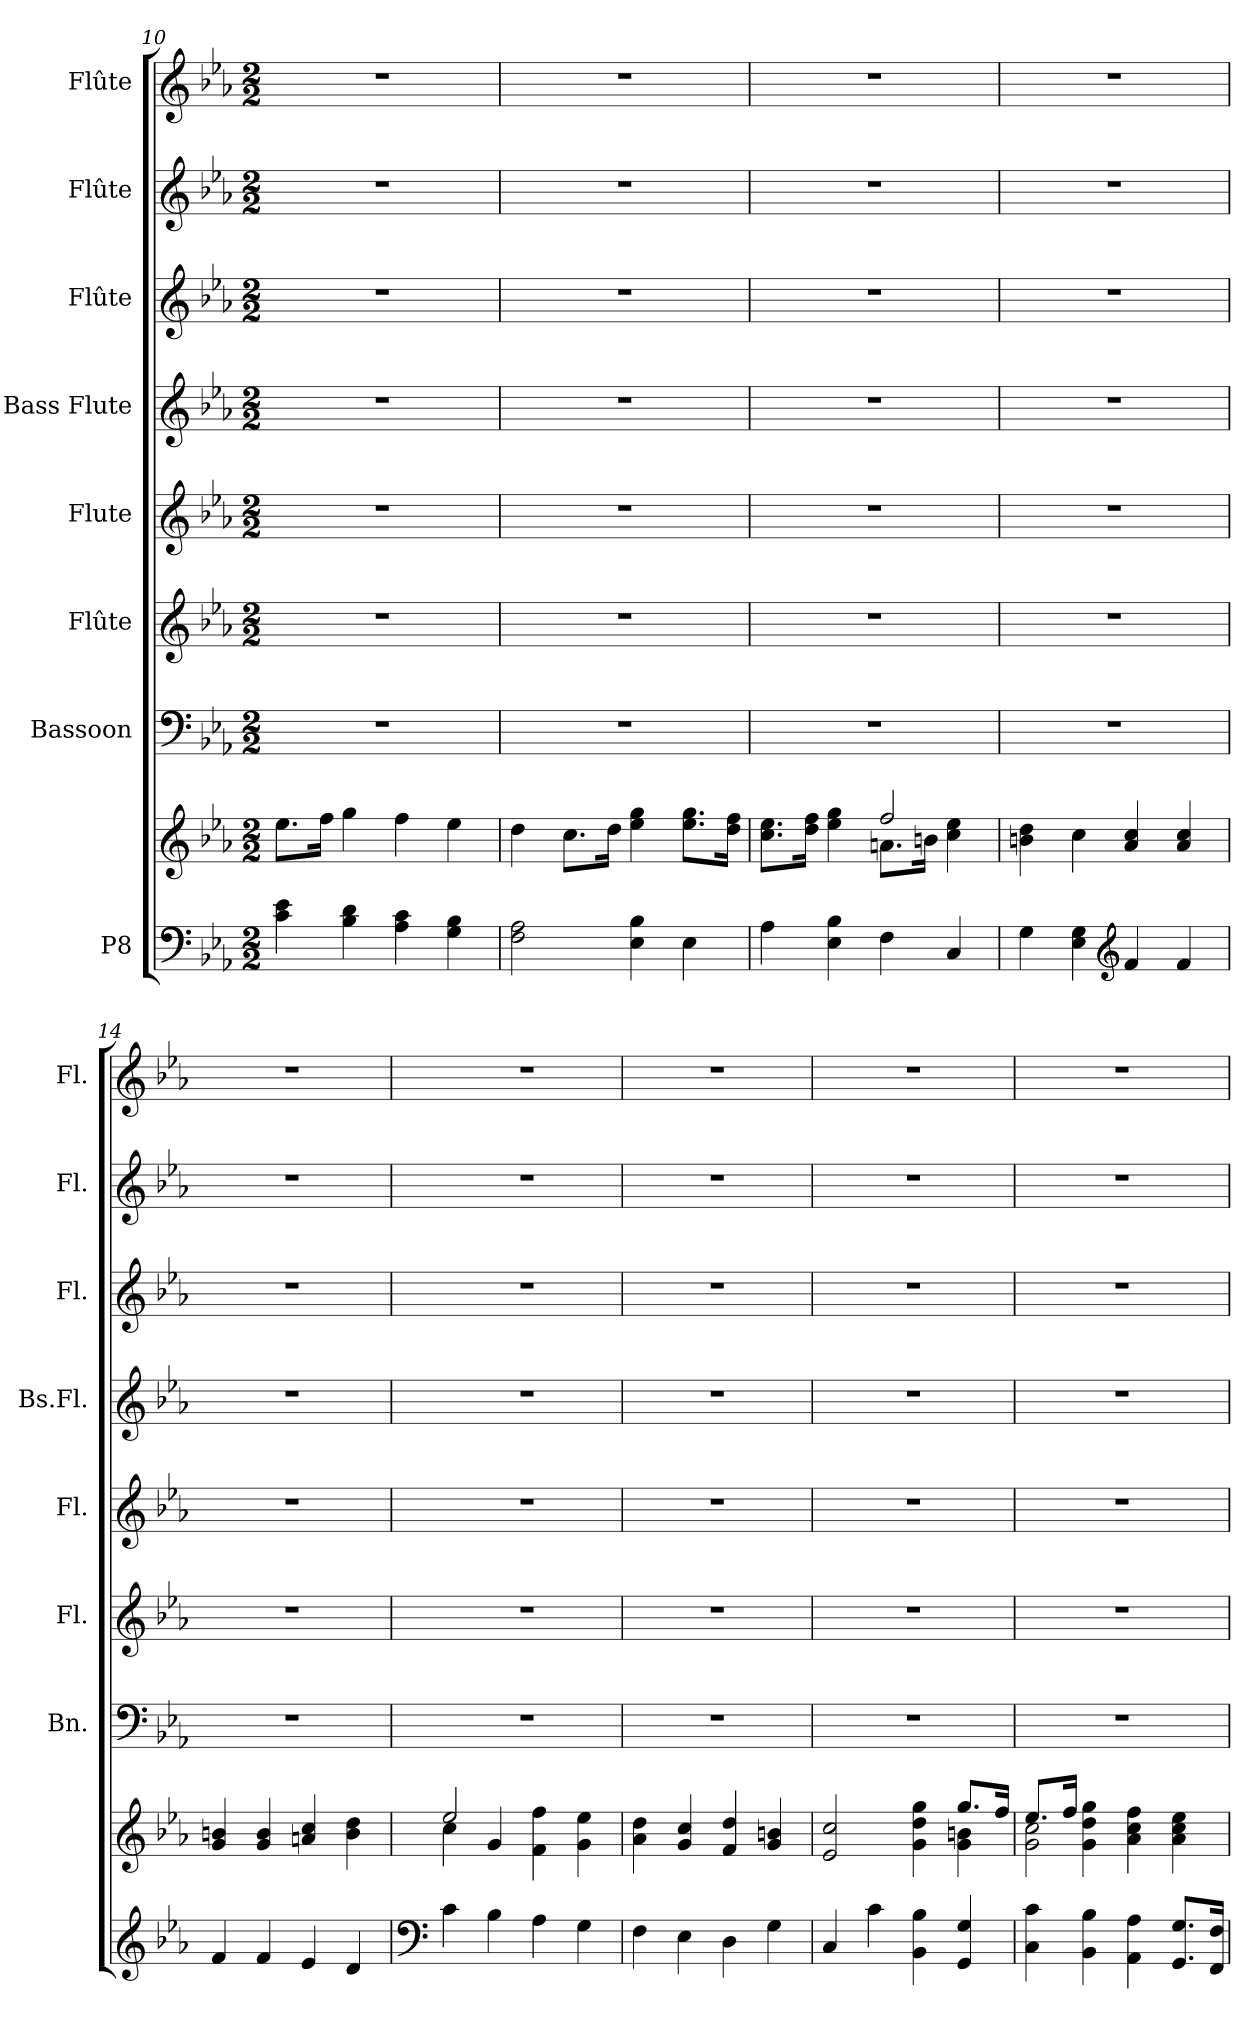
**kern	**kern	**kern	**kern	**kern	**kern	**kern	**kern	**kern
*part8	*part8	*part7	*part6	*part5	*part4	*part3	*part2	*part1
*staff9	*staff8	*staff7	*staff6	*staff5	*staff4	*staff3	*staff2	*staff1
*I"P8	*	*I"Bassoon	*I"Flûte	*I"Flute	*I"Bass Flute	*I"Flûte	*I"Flûte	*I"Flûte
*	*	*I'Bn.	*I'Fl.	*I'Fl.	*I'Bs.Fl.	*I'Fl.	*I'Fl.	*I'Fl.
*clefF4	*clefG2	*clefF4	*clefG2	*clefG2	*clefG2	*clefG2	*clefG2	*clefG2
*	*	*	*	*ITrd7c12	*ITrd7c12	*ITrd7c12	*	*
*k[b-e-a-]	*k[b-e-a-]	*k[b-e-a-]	*k[b-e-a-]	*k[b-e-a-]	*k[b-e-a-]	*k[b-e-a-]	*k[b-e-a-]	*k[b-e-a-]
*E-:	*E-:	*E-:	*E-:	*E-:	*E-:	*E-:	*E-:	*E-:
*M2/2	*M2/2	*M2/2	*M2/2	*M2/2	*M2/2	*M2/2	*M2/2	*M2/2
=10	=10	=10	=10	=10	=10	=10	=10	=10
*^	*^	*	*	*	*	*	*	*
4c\ 4e-\	1ryy	8.ee-\L	1ryy	1r	1r	1r	1r	1r	1r	1r
.	.	16ff\Jk	.	.	.	.	.	.	.	.
4B-\ 4d\	.	4gg\	.	.	.	.	.	.	.	.
4A-\ 4c\	.	4ff\	.	.	.	.	.	.	.	.
4G\ 4B-\	.	4ee-\	.	.	.	.	.	.	.	.
!!LO:PB:g=z
=11	=11	=11	=11	=11	=11	=11	=11	=11	=11	=11
2F\ 2A-\	1ryy	4dd\	1ryy	1r	1r	1r	1r	1r	1r	1r
.	.	8.cc\L	.	.	.	.	.	.	.	.
.	.	16dd\Jk	.	.	.	.	.	.	.	.
4E-\ 4B-\	.	4ee-\ 4gg\	.	.	.	.	.	.	.	.
4E-\	.	8.ee-\ 8.gg\L	.	.	.	.	.	.	.	.
.	.	16dd\ 16ff\Jk	.	.	.	.	.	.	.	.
=12	=12	=12	=12	=12	=12	=12	=12	=12	=12	=12
4A-\	1ryy	8.cc\ 8.ee-\L	2ryy	1r	1r	1r	1r	1r	1r	1r
.	.	16dd\ 16ff\Jk	.	.	.	.	.	.	.	.
4E-\ 4B-\	.	4ee-\ 4gg\	.	.	.	.	.	.	.	.
4F\	.	8.an\L	2ff/	.	.	.	.	.	.	.
.	.	16bn\Jk	.	.	.	.	.	.	.	.
4C/	.	4cc\ 4ee-\	.	.	.	.	.	.	.	.
=13	=13	=13	=13	=13	=13	=13	=13	=13	=13	=13
4G\	2ryy	4bn\ 4dd\	1ryy	1r	1r	1r	1r	1r	1r	1r
4E-\ 4G\	.	4cc\	.	.	.	.	.	.	.	.
*clefG2	*	*	*	*	*	*	*	*	*	*
4f/	2ryy	4a-/ 4cc/	.	.	.	.	.	.	.	.
4f/	.	4a-/ 4cc/	.	.	.	.	.	.	.	.
=14	=14	=14	=14	=14	=14	=14	=14	=14	=14	=14
4f/	1ryy	4g/ 4bn/	1ryy	1r	1r	1r	1r	1r	1r	1r
4f/	.	4g/ 4b/	.	.	.	.	.	.	.	.
4e-/	.	4an/ 4cc/	.	.	.	.	.	.	.	.
4d/	.	4b\ 4dd\	.	.	.	.	.	.	.	.
=15	=15	=15	=15	=15	=15	=15	=15	=15	=15	=15
*clefF4	*	*	*	*	*	*	*	*	*	*
4c\	1ryy	4cc\	2ee-/	1r	1r	1r	1r	1r	1r	1r
4B-\	.	4g/	.	.	.	.	.	.	.	.
4A-\	.	4f\ 4ff\	2ryy	.	.	.	.	.	.	.
4G\	.	4g\ 4ee-\	.	.	.	.	.	.	.	.
=16	=16	=16	=16	=16	=16	=16	=16	=16	=16	=16
4F\	1ryy	4a-\ 4dd\	1ryy	1r	1r	1r	1r	1r	1r	1r
4E-\	.	4g/ 4cc/	.	.	.	.	.	.	.	.
4D\	.	4f/ 4dd/	.	.	.	.	.	.	.	.
4G\	.	4g/ 4bn/	.	.	.	.	.	.	.	.
=17	=17	=17	=17	=17	=17	=17	=17	=17	=17	=17
4C/	1ryy	2e-/ 2cc/	2.ryy	1r	1r	1r	1r	1r	1r	1r
4c\	.	.	.	.	.	.	.	.	.	.
4BB-\ 4B-\	.	4g\ 4dd\ 4gg\	.	.	.	.	.	.	.	.
4GG/ 4G/	.	8.gg/L	4g\ 4bn\	.	.	.	.	.	.	.
.	.	16ff/Jk	.	.	.	.	.	.	.	.
=18	=18	=18	=18	=18	=18	=18	=18	=18	=18	=18
4C\ 4c\	1ryy	8.ee-/L	2g\ 2cc\	1r	1r	1r	1r	1r	1r	1r
.	.	16ff/Jk	.	.	.	.	.	.	.	.
4BB-\ 4B-\	.	4g\ 4dd\ 4gg\	.	.	.	.	.	.	.	.
4AA-\ 4A-\	.	4a-\ 4cc\ 4ff\	2ryy	.	.	.	.	.	.	.
8.GG/ 8.G/L	.	4a-\ 4cc\ 4ee-\	.	.	.	.	.	.	.	.
16FF/ 16F/Jk	.	.	.	.	.	.	.	.	.	.
*v	*v	*	*	*	*	*	*	*	*	*
*	*v	*v	*	*	*	*	*	*	*
=	=	=	=	=	=	=	=	=
*-	*-	*-	*-	*-	*-	*-	*-	*-
